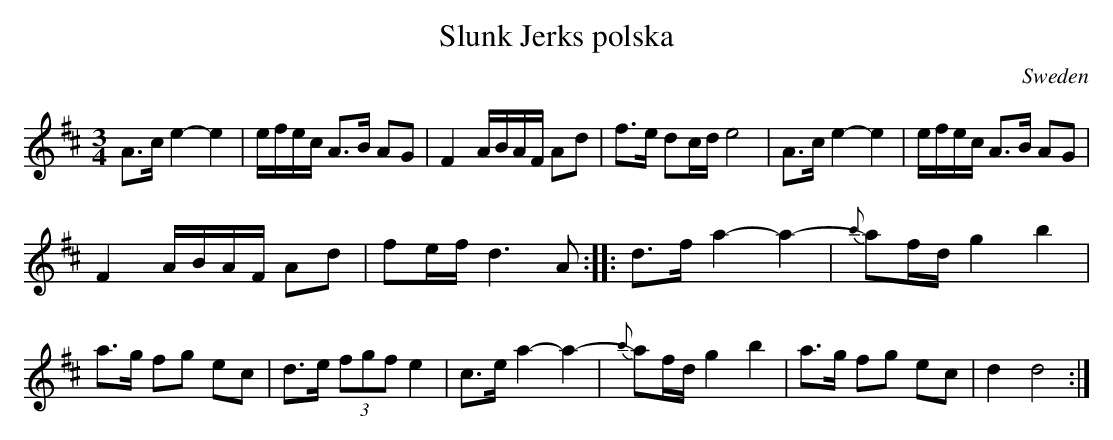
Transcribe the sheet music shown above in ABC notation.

X:1
T:Slunk Jerks polska
M:3/4
O:Sweden
K:D
A>c e2-e2 | e/f/e/c/ A>B AG| F2 A/B/A/F/ Ad| f>e dc/d/ e4|\
A>c e2-e2 | e/f/e/c/ A>B AG|
F2 A/B/A/F/ Ad| fe/f/ d3 A::\
d>f a2-a2-|{b}af/d/ g2b2|
a>g fg ec| d>e (3fgf e2|\
c>e a2-a2-|{b}af/d/ g2b2| a>g fg ec| d2 d4:|
